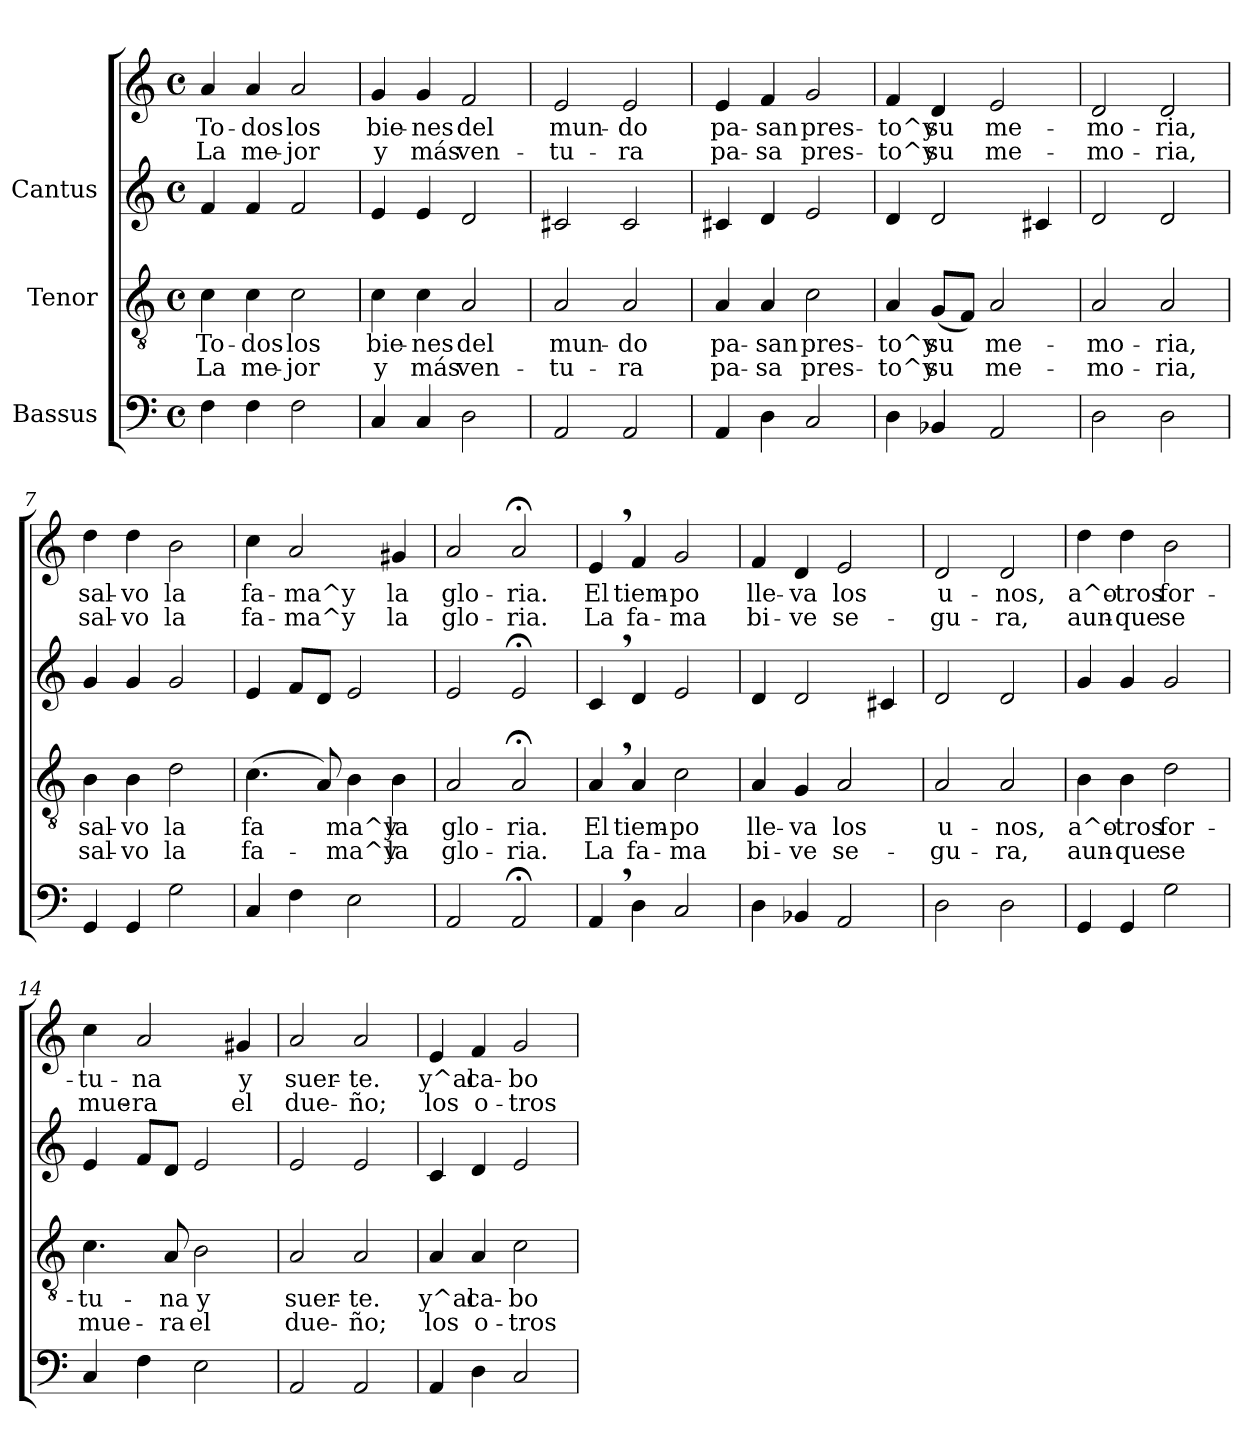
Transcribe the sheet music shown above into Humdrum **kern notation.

**kern	**kern	**text	**text	**kern	**kern	**text	**text
*part3	*part2	*part2	*part2	*part1	*part1	*part1	*part1
*staff4	*staff3	*staff3	*staff3	*staff2	*staff1	*staff1	*staff1
*I"Bassus	*I"Tenor	*	*	*I"Cantus	*	*	*
!!LO:PB:g=z
*stria5	*stria5	*	*	*stria5	*stria5	*	*
*clefF4	*clefGv2	*	*	*clefG2	*clefG2	*	*
*M4/4	*M4/4	*	*	*M4/4	*M4/4	*	*
*met(c)	*met(c)	*	*	*met(c)	*met(c)	*	*
*MM216	*MM216	*	*	*MM216	*MM216	*	*
=1	=1	=1	=1	=1	=1	=1	=1
!	!	!LO:LY:b:cj	!LO:LY:b:cj	!	!	!LO:LY:b:cj	!LO:LY:b:cj
4F\	4c\	To-	-La	4f/	4a/	To-	-La
!	!	!LO:LY:b:cj	!LO:LY:b:cj	!	!	!LO:LY:b:cj	!LO:LY:b:cj
4F\	4c\	dos	me-	4f/	4a/	dos	me-
!	!	!LO:LY:b:cj	!LO:LY:b:cj	!	!	!LO:LY:b:cj	!LO:LY:b:cj
2F\	2c\	-los	jor	2f/	2a/	-los	jor
=2	=2	=2	=2	=2	=2	=2	=2
!	!	!LO:LY:b:cj	!LO:LY:b:cj	!	!	!LO:LY:b:cj	!LO:LY:b:cj
4C/	4c\	bie-	-y	4e/	4g/	bie-	-y
!	!	!LO:LY:b:cj	!LO:LY:b:cj	!	!	!LO:LY:b:cj	!LO:LY:b:cj
4C/	4c\	nes	más	4e/	4g/	nes	más
!	!	!LO:LY:b:cj	!LO:LY:b:cj	!	!	!LO:LY:b:cj	!LO:LY:b:cj
2D\	2A/	del	ven-	2d/	2f/	del	ven-
=3	=3	=3	=3	=3	=3	=3	=3
!	!	!LO:LY:b:cj	!LO:LY:b:cj	!	!	!LO:LY:b:cj	!LO:LY:b:cj
2AA/	2A/	-mun-	-tu-	2c#X/	2e/	-mun-	-tu-
!	!	!LO:LY:b:cj	!LO:LY:b:cj	!	!	!LO:LY:b:cj	!LO:LY:b:cj
2AA/	2A/	-do	ra	2c#/	2e/	-do	ra
=4	=4	=4	=4	=4	=4	=4	=4
!	!	!LO:LY:b:cj	!LO:LY:b:cj	!	!	!LO:LY:b:cj	!LO:LY:b:cj
4AA/	4A/	pa-	-pa-	4c#X/	4e/	pa-	-pa-
!	!	!LO:LY:b:cj	!LO:LY:b:cj	!	!	!LO:LY:b:cj	!LO:LY:b:cj
4D\	4A/	-san	sa	4d/	4f/	-san	sa
!	!	!LO:LY:b:cj	!LO:LY:b:cj	!	!	!LO:LY:b:cj	!LO:LY:b:cj
2C/	2c\	pres-	-pres-	2e/	2g/	pres-	-pres-
=5	=5	=5	=5	=5	=5	=5	=5
!	!	!LO:LY:b:cj	!LO:LY:b:cj	!	!	!LO:LY:b:cj	!LO:LY:b:cj
4D\	4A/	-to^y	to^y	4d/	4f/	-to^y	to^y
!	!	!LO:LY:b:cj	!LO:LY:b:cj	!	!	!LO:LY:b:cj	!LO:LY:b:cj
4BB-X/	(<8G/L	su	su	2d/	4d/	su	su
!	!	!LO:LY:b:cj	!LO:LY:b:cj	!	!	!	!
.	8F/J)	.	.	.	.	.	.
!	!	!LO:LY:b:cj	!LO:LY:b:cj	!	!	!LO:LY:b:cj	!LO:LY:b:cj
2AA/	2A/	me-	-me-	.	2e/	me-	-me-
.	.	.	.	4c#X/	.	.	.
!!LO:LB:g=z
=6	=6	=6	=6	=6	=6	=6	=6
!	!	!LO:LY:b:cj	!LO:LY:b:cj	!	!	!LO:LY:b:cj	!LO:LY:b:cj
2D\	2A/	-mo-	-mo-	2d/	2d/	-mo-	-mo-
!	!	!LO:LY:b:cj	!LO:LY:b:cj	!	!	!LO:LY:b:cj	!LO:LY:b:cj
2D\	2A/	-ria,	ria,	2d/	2d/	-ria,	ria,
=7	=7	=7	=7	=7	=7	=7	=7
!	!	!LO:LY:b:cj	!LO:LY:b:cj	!	!	!LO:LY:b:cj	!LO:LY:b:cj
4GG/	4B\	sal-	-sal-	4g/	4dd\	sal-	-sal-
!	!	!LO:LY:b:cj	!LO:LY:b:cj	!	!	!LO:LY:b:cj	!LO:LY:b:cj
4GG/	4B\	-vo	vo	4g/	4dd\	-vo	vo
!	!	!LO:LY:b:cj	!LO:LY:b:cj	!	!	!LO:LY:b:cj	!LO:LY:b:cj
2G\	2d\	la	la	2g/	2b\	la	la
=8	=8	=8	=8	=8	=8	=8	=8
!	!	!LO:LY:b:cj	!LO:LY:b:cj	!	!	!LO:LY:b:cj	!LO:LY:b:cj
4C/	(>4.c\	fa-	-fa-	4e/	4cc\	fa-	-fa-
!	!	!	!	!	!	!LO:LY:b:cj	!LO:LY:b:cj
4F\	.	.	.	8f/L	2a/	-ma^y	ma^y
!	!	!LO:LY:b:cj	!LO:LY:b:cj	!	!	!	!
.	8A/)	-	.	8d/J	.	.	.
!	!	!LO:LY:b:cj	!LO:LY:b:cj	!	!	!	!
2E\	4B\	ma^y	ma^y	2e/	.	.	.
!	!	!LO:LY:b:cj	!LO:LY:b:cj	!	!	!LO:LY:b:cj	!LO:LY:b:cj
.	4B\	la	la	.	4g#X/	la	la
=9	=9	=9	=9	=9	=9	=9	=9
!	!	!LO:LY:b:cj	!LO:LY:b:cj	!	!	!LO:LY:b:cj	!LO:LY:b:cj
2AA/	2A/	glo-	-glo-	2e/	2a/	glo-	-glo-
!	!	!LO:LY:b:cj	!LO:LY:b:cj	!	!	!LO:LY:b:cj	!LO:LY:b:cj
2AA;</	2A;</	-ria.	ria.	2e;</	2a;</	-ria.	ria.
=10	=10	=10	=10	=10	=10	=10	=10
!	!	!LO:LY:b:cj	!LO:LY:b:cj	!	!	!LO:LY:b:cj	!LO:LY:b:cj
4AA,</	4A,</	El	La	4c,</	4e,</	El	La
!	!	!LO:LY:b:cj	!LO:LY:b:cj	!	!	!LO:LY:b:cj	!LO:LY:b:cj
4D\	4A/	tiem-	-fa-	4d/	4f/	tiem-	-fa-
!	!	!LO:LY:b:cj	!LO:LY:b:cj	!	!	!LO:LY:b:cj	!LO:LY:b:cj
2C/	2c\	-po	ma	2e/	2g/	-po	ma
=11	=11	=11	=11	=11	=11	=11	=11
!	!	!LO:LY:b:cj	!LO:LY:b:cj	!	!	!LO:LY:b:cj	!LO:LY:b:cj
4D\	4A/	lle-	-bi-	4d/	4f/	lle-	-bi-
!	!	!LO:LY:b:cj	!LO:LY:b:cj	!	!	!LO:LY:b:cj	!LO:LY:b:cj
4BB-X/	4G/	-va	ve	2d/	4d/	-va	ve
!	!	!LO:LY:b:cj	!LO:LY:b:cj	!	!	!LO:LY:b:cj	!LO:LY:b:cj
2AA/	2A/	los	se-	.	2e/	los	se-
.	.	.	.	4c#X/	.	.	.
!!LO:LB:g=z
=12	=12	=12	=12	=12	=12	=12	=12
!	!	!LO:LY:b:cj	!LO:LY:b:cj	!	!	!LO:LY:b:cj	!LO:LY:b:cj
2D\	2A/	-u-	-gu-	2d/	2d/	-u-	-gu-
!	!	!LO:LY:b:cj	!LO:LY:b:cj	!	!	!LO:LY:b:cj	!LO:LY:b:cj
2D\	2A/	-nos,	ra,	2d/	2d/	-nos,	ra,
=13	=13	=13	=13	=13	=13	=13	=13
!	!	!LO:LY:b:cj	!LO:LY:b:cj	!	!	!LO:LY:b:cj	!LO:LY:b:cj
4GG/	4B\	a^o-	-aun-	4g/	4dd\	a^o-	-aun-
!	!	!LO:LY:b:cj	!LO:LY:b:cj	!	!	!LO:LY:b:cj	!LO:LY:b:cj
4GG/	4B\	-tros	que	4g/	4dd\	-tros	que
!	!	!LO:LY:b:cj	!LO:LY:b:cj	!	!	!LO:LY:b:cj	!LO:LY:b:cj
2G\	2d\	for-	-se	2g/	2b\	for-	-se
=14	=14	=14	=14	=14	=14	=14	=14
!	!	!LO:LY:b:cj	!LO:LY:b:cj	!	!	!LO:LY:b:cj	!LO:LY:b:cj
4C/	4.c\	tu-	-mue-	4e/	4cc\	tu-	-mue-
!	!	!	!	!	!	!LO:LY:b:cj	!LO:LY:b:cj
4F\	.	.	.	8f/L	2a/	-na	ra
!	!	!LO:LY:b:cj	!LO:LY:b:cj	!	!	!	!
.	8A/	-na	ra	8d/J	.	.	.
!	!	!LO:LY:b:cj	!LO:LY:b:cj	!	!	!	!
2E\	2B\	y	el	2e/	.	.	.
!	!	!	!	!	!	!LO:LY:b:cj	!LO:LY:b:cj
.	.	.	.	.	4g#X/	y	el
=15	=15	=15	=15	=15	=15	=15	=15
!	!	!LO:LY:b:cj	!LO:LY:b:cj	!	!	!LO:LY:b:cj	!LO:LY:b:cj
2AA/	2A/	suer-	-due-	2e/	2a/	suer-	-due-
!	!	!LO:LY:b:cj	!LO:LY:b:cj	!	!	!LO:LY:b:cj	!LO:LY:b:cj
2AA/	2A/	-te.	ño;	2e/	2a/	-te.	ño;
=16	=16	=16	=16	=16	=16	=16	=16
!	!	!LO:LY:b:cj	!LO:LY:b:cj	!	!	!LO:LY:b:cj	!LO:LY:b:cj
4AA/	4A/	y^al	los	4c/	4e/	y^al	los
!	!	!LO:LY:b:cj	!LO:LY:b:cj	!	!	!LO:LY:b:cj	!LO:LY:b:cj
4D\	4A/	ca-	-o-	4d/	4f/	ca-	-o-
!	!	!LO:LY:b:cj	!LO:LY:b:cj	!	!	!LO:LY:b:cj	!LO:LY:b:cj
2C/	2c\	-bo	tros	2e/	2g/	-bo	tros
=	=	=	=	=	=	=	=
*-	*-	*-	*-	*-	*-	*-	*-
